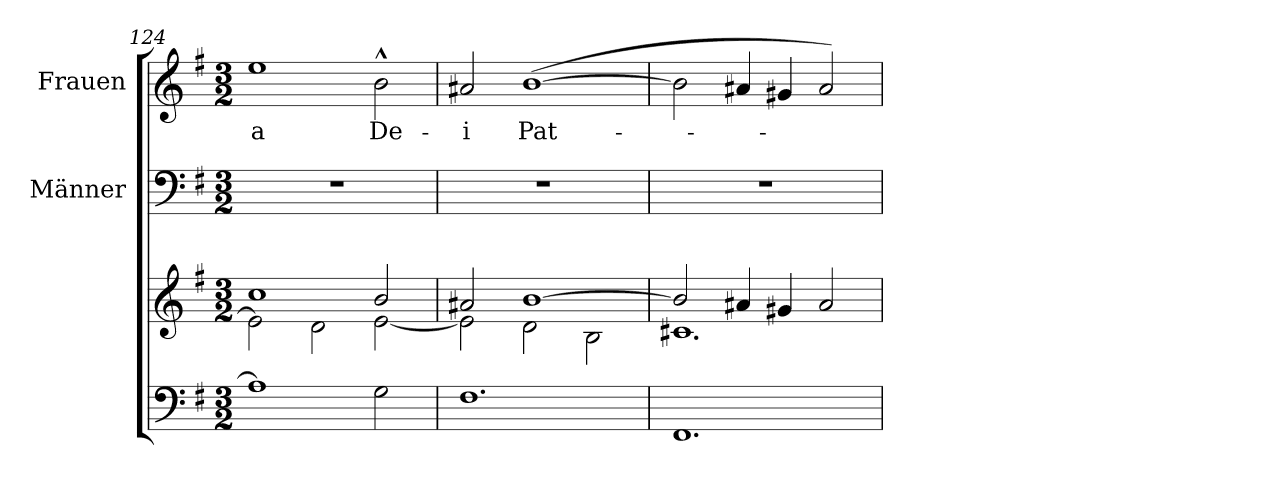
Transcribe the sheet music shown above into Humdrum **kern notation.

**kern	**kern	**kern	**kern	**text
*part3	*part3	*part2	*part1	*part1
*staff4	*staff3	*staff2	*staff1	*staff1
*	*	*I"Männer	*I"Frauen	*
*clefF4	*clefG2	*clefF4	*clefG2	*
*k[f#]	*k[f#]	*k[f#]	*k[f#]	*
*G:	*G:	*G:	*G:	*
*M3/2	*M3/2	*M3/2	*M3/2	*
=124	=124	=124	=124	=124
*	*^	*	*	*
!	!	!	!	!	!LO:LY:b
1A]	1cc	2e\]	1.r	1ee	-a
.	.	2d\	.	.	.
!	!	!	!	!	!LO:LY:b
2G\	2b/	[<2e\	.	2b^^>\	De-
=125	=125	=125	=125	=125	=125
!	!	!	!	!	!LO:LY:b
1.F#	2a#X/	2e\]	1.r	2a#X/	-i
!	!	!	!	!	!LO:LY:b
.	[>1b	2d\	.	(>[1b	Pat-
.	.	2B\	.	.	.
!!LO:LB:g=z
=126	=126	=126	=126	=126	=126
1.FF#	2b/]	1.c#X	1.r	2b\]	.
.	4a#X/	.	.	4a#X/	.
.	4g#X/	.	.	4g#X/	.
.	2a#/	.	.	2a#/)	.
*	*v	*v	*	*	*
=	=	=	=	=
*-	*-	*-	*-	*-
